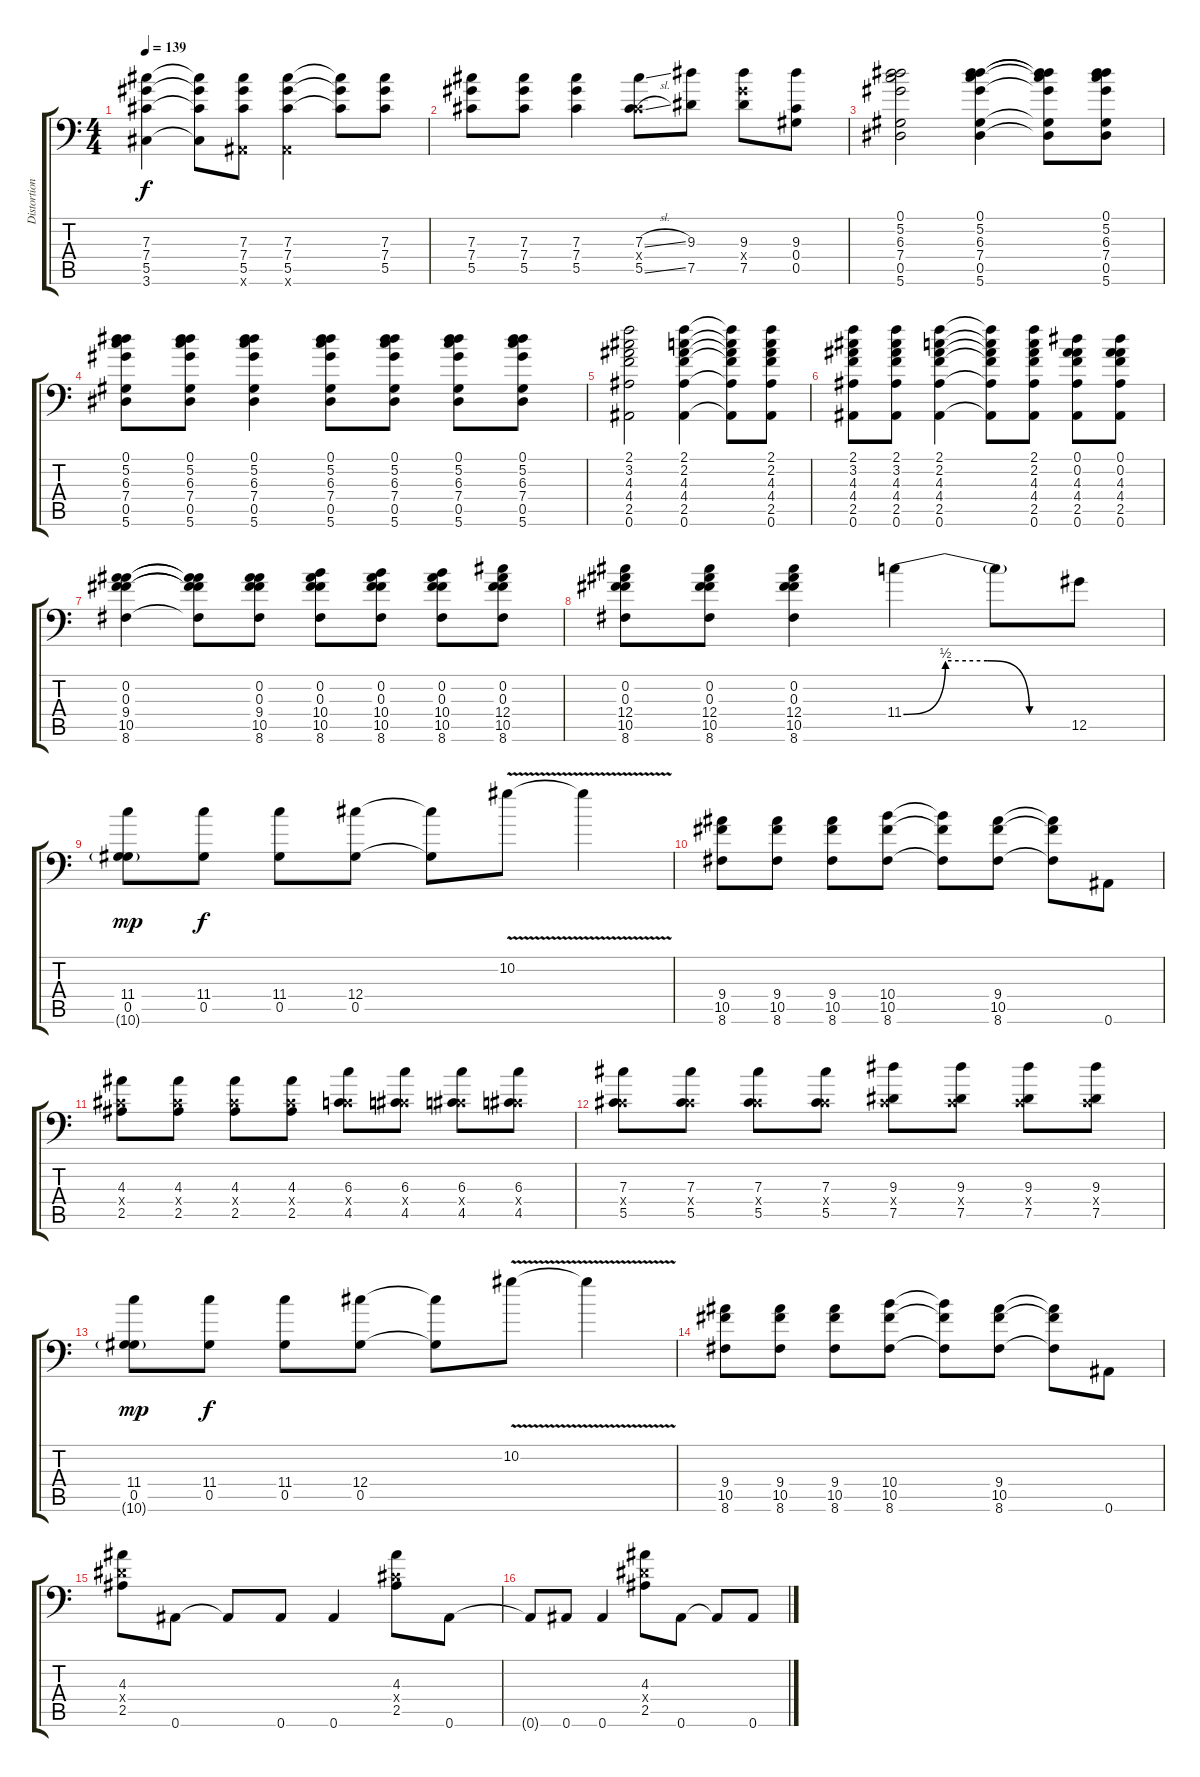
\track ("Distortion Guitar" "Distortion") {instrument distortionguitar}
\staff {score tabs}
\tuning (Eb4 Bb3 Gb3 Db3 Ab2 Bb1) {hide}
\ts (4 4)
\tempo 139
\clef f4
\ks c
(7.3 7.4 5.5 3.6).4{dy f} (7.3{t} 7.4{t} 5.5{t} 3.6{t}).8 (7.3 7.4 5.5 0.6{x}).8 (7.3 7.4 5.5 0.6{x}).4 (7.3{t} 7.4{t} 5.5{t}).8 (7.3 7.4 5.5).8 |
(7.3 7.4 5.5).8 (7.3 7.4 5.5).8 (7.3 7.4 5.5).4 (7.3{sl} 0.4{x} 5.5{sl}).8 (9.3 7.5).8 (9.3 7.4{x} 7.5).8 (9.3 0.4 0.5).8 |
(0.1 5.2 6.3 7.4 0.5 5.6).2 (0.1 5.2 6.3 7.4 0.5 5.6).4 (0.1{t} 5.2{t} 6.3{t} 7.4{t} 0.5{t} 5.6{t}).8 (0.1 5.2 6.3 7.4 0.5 5.6).8 |
(0.1 5.2 6.3 7.4 0.5 5.6).8 (0.1 5.2 6.3 7.4 0.5 5.6).8 (0.1 5.2 6.3 7.4 0.5 5.6).4 (0.1 5.2 6.3 7.4 0.5 5.6).8 (0.1 5.2 6.3 7.4 0.5 5.6).8 (0.1 5.2 6.3 7.4 0.5 5.6).8 (0.1 5.2 6.3 7.4 0.5 5.6).8 |
(2.1 3.2 4.3 4.4 2.5 0.6).2 (2.1 2.2 4.3 4.4 2.5 0.6).4 (2.1{t} 2.2{t} 4.3{t} 4.4{t} 2.5{t} 0.6{t}).8 (2.1 2.2 4.3 4.4 2.5 0.6).8 |
(2.1 3.2 4.3 4.4 2.5 0.6).8 (2.1 3.2 4.3 4.4 2.5 0.6).8 (2.1 2.2 4.3 4.4 2.5 0.6).4 (2.1{t} 2.2{t} 4.3{t} 4.4{t} 2.5{t} 0.6{t}).8 (2.1 2.2 4.3 4.4 2.5 0.6).8 (0.1 0.2 4.3 4.4 2.5 0.6).8 (0.1 0.2 4.3 4.4 2.5 0.6).8 |
(0.2 0.3 9.4 10.5 8.6).4 (0.2{t} 0.3{t} 9.4{t} 10.5{t} 8.6{t}).8 (0.2 0.3 9.4 10.5 8.6).8 (0.2 0.3 10.4 10.5 8.6).8 (0.2 0.3 10.4 10.5 8.6).8 (0.2 0.3 10.4 10.5 8.6).8 (0.2 0.3 12.4 10.5 8.6).8 |
(0.2 0.3 12.4 10.5 8.6).8 (0.2 0.3 12.4 10.5 8.6).8 (0.2 0.3 12.4 10.5 8.6).4 11.4{be (custom 0 0 15 2 30 2 45 0 60 0)}.4 11.4{t}.8 12.5.8 |
(11.4 0.5 10.6{g}).8{dy mp} (11.4 0.5).8{dy f} (11.4 0.5).8 (12.4 0.5).8 (12.4{t} 0.5{t}).8 10.2{v}.8 10.2{t}.4 |
(9.4 10.5 8.6).8 (9.4 10.5 8.6).8 (9.4 10.5 8.6).8 (10.4 10.5 8.6).8 (10.4{t} 10.5{t} 8.6{t}).8 (9.4 10.5 8.6).8 (9.4{t} 10.5{t} 8.6{t}).8 0.6.8 |
(4.3 0.4{x} 2.5).8 (4.3 0.4{x} 2.5).8 (4.3 0.4{x} 2.5).8 (4.3 0.4{x} 2.5).8 (6.3 0.4{x} 4.5).8 (6.3 0.4{x} 4.5).8 (6.3 0.4{x} 4.5).8 (6.3 0.4{x} 4.5).8 |
(7.3 0.4{x} 5.5).8 (7.3 0.4{x} 5.5).8 (7.3 0.4{x} 5.5).8 (7.3 0.4{x} 5.5).8 (9.3 0.4{x} 7.5).8 (9.3 0.4{x} 7.5).8 (9.3 0.4{x} 7.5).8 (9.3 0.4{x} 7.5).8 |
(11.4 0.5 10.6{g}).8{dy mp} (11.4 0.5).8{dy f} (11.4 0.5).8 (12.4 0.5).8 (12.4{t} 0.5{t}).8 10.2{v}.8 10.2{t}.4 |
(9.4 10.5 8.6).8 (9.4 10.5 8.6).8 (9.4 10.5 8.6).8 (10.4 10.5 8.6).8 (10.4{t} 10.5{t} 8.6{t}).8 (9.4 10.5 8.6).8 (9.4{t} 10.5{t} 8.6{t}).8 0.6.8 |
(4.3 2.4{x} 2.5).8 0.6.8 0.6{t}.8 0.6.8 0.6.4 (4.3 0.4{x} 2.5).8 0.6.8 |
0.6{t}.8 0.6.8 0.6.4 (4.3 2.4{x} 2.5).8 0.6.8 0.6{t}.8 0.6.8
